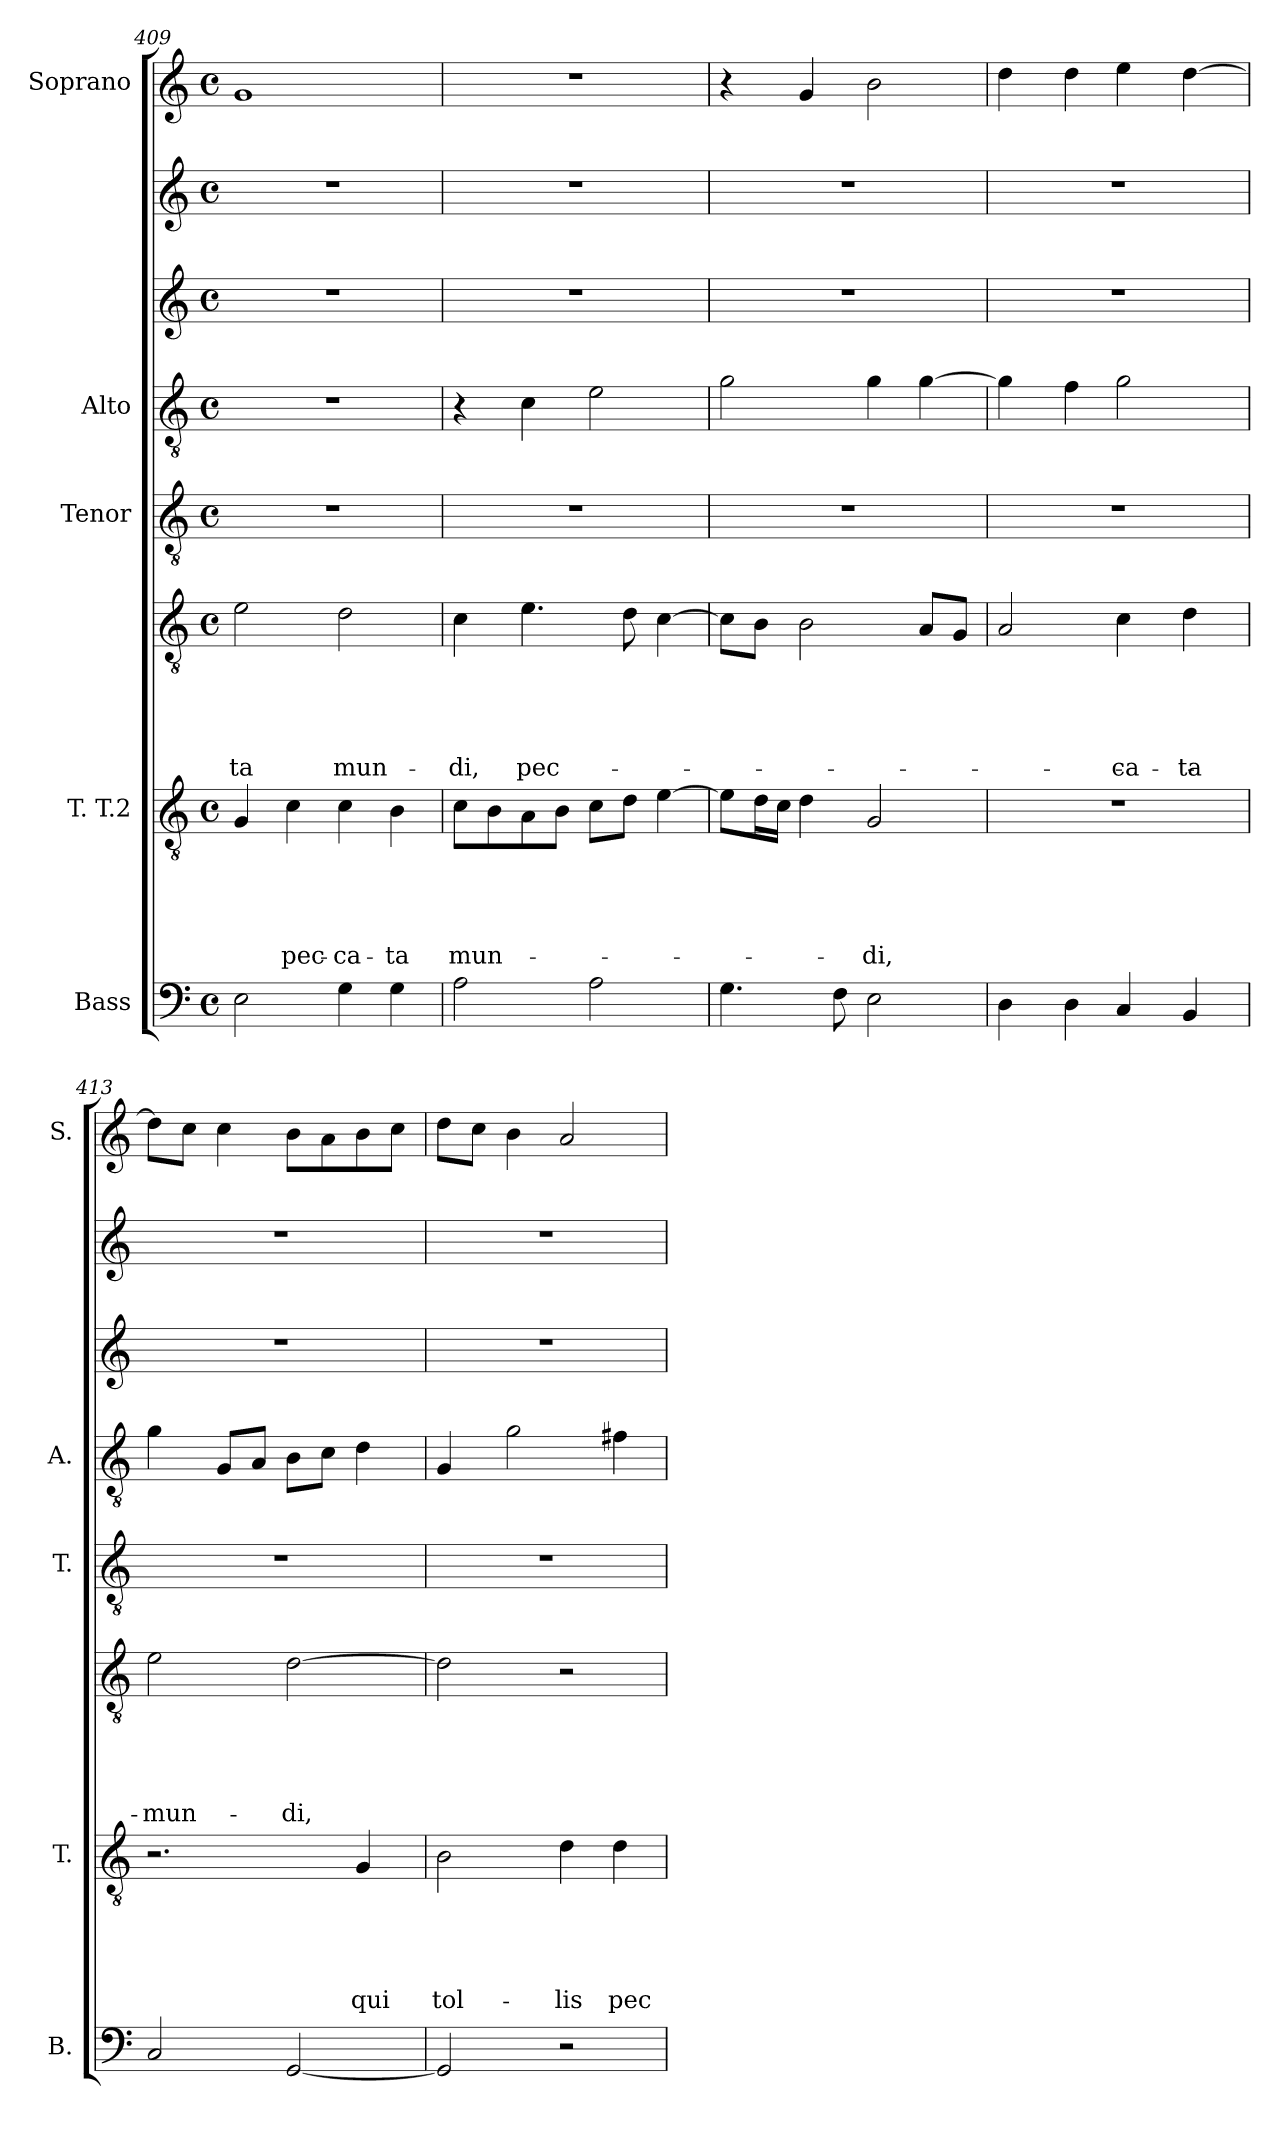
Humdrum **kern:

**kern	**kern	**text	**text	**text	**text	**text	**kern	**text	**text	**text	**text	**text	**kern	**kern	**kern	**kern	**kern
*part7	*part6	*part6	*part6	*part6	*part6	*part6	*part6	*part6	*part6	*part6	*part6	*part6	*part5	*part4	*part3	*part2	*part1
*staff8	*staff7	*staff7	*staff7	*staff7	*staff7	*staff7	*staff6	*staff6	*staff6	*staff6	*staff6	*staff6	*staff5	*staff4	*staff3	*staff2	*staff1
*I"Bass	*I"T. T.2	*	*	*	*	*	*	*	*	*	*	*	*I"Tenor	*I"Alto	*	*	*I"Soprano
*I'B.	*I'T.	*	*	*	*	*	*	*	*	*	*	*	*I'T.	*I'A.	*	*	*I'S.
*clefF4	*clefGv2	*	*	*	*	*	*clefGv2	*	*	*	*	*	*clefGv2	*clefGv2	*clefG2	*clefG2	*clefG2
*k[]	*k[]	*	*	*	*	*	*k[]	*	*	*	*	*	*k[]	*k[]	*k[]	*k[]	*k[]
*C:	*C:	*	*	*	*	*	*C:	*	*	*	*	*	*C:	*C:	*C:	*C:	*C:
*M4/4	*M4/4	*	*	*	*	*	*M4/4	*	*	*	*	*	*M4/4	*M4/4	*M4/4	*M4/4	*M4/4
*met(c)	*met(c)	*	*	*	*	*	*met(c)	*	*	*	*	*	*met(c)	*met(c)	*met(c)	*met(c)	*met(c)
=409	=409	=409	=409	=409	=409	=409	=409	=409	=409	=409	=409	=409	=409	=409	=409	=409	=409
!	!	!	!	!	!	!	!	!	!	!	!	!LO:LY:b	!	!	!	!	!
2E\	4G/	.	.	.	.	.	2e\	.	.	.	.	ta	1r	1r	1r	1r	1g
!	!	!	!	!	!	!LO:LY:b	!	!	!	!	!	!	!	!	!	!	!
.	4c\	.	.	.	.	-pec-	.	.	.	.	.	.	.	.	.	.	.
!	!	!	!	!	!	!LO:LY:b	!	!	!	!	!	!LO:LY:b	!	!	!	!	!
4G\	4c\	.	.	.	.	-ca-	2d\	.	.	.	.	mun-	.	.	.	.	.
!	!	!	!	!	!	!LO:LY:b	!	!	!	!	!	!	!	!	!	!	!
4G\	4B\	.	.	.	.	-ta	.	.	.	.	.	.	.	.	.	.	.
=410	=410	=410	=410	=410	=410	=410	=410	=410	=410	=410	=410	=410	=410	=410	=410	=410	=410
!	!	!	!	!	!	!LO:LY:b	!	!	!	!	!	!LO:LY:b	!	!	!	!	!
2A\	8c\L	.	.	.	.	-mun-	4c\	.	.	.	.	di,	1r	4r	1r	1r	1r
.	8B\	.	.	.	.	.	.	.	.	.	.	.	.	.	.	.	.
!	!	!	!	!	!	!	!	!	!	!	!	!LO:LY:b	!	!	!	!	!
.	8A\	.	.	.	.	.	4.e\	.	.	.	.	pec-	.	4c\	.	.	.
.	8B\J	.	.	.	.	.	.	.	.	.	.	.	.	.	.	.	.
2A\	8c\L	.	.	.	.	.	.	.	.	.	.	.	.	2e\	.	.	.
.	8d\J	.	.	.	.	.	8d\	.	.	.	.	.	.	.	.	.	.
.	[>4e\	.	.	.	.	.	[>4c\	.	.	.	.	.	.	.	.	.	.
=411	=411	=411	=411	=411	=411	=411	=411	=411	=411	=411	=411	=411	=411	=411	=411	=411	=411
4.G\	8e\L]	.	.	.	.	.	8c\L]	.	.	.	.	.	1r	2g\	1r	1r	4r
.	16d\L	.	.	.	.	.	8B\J	.	.	.	.	.	.	.	.	.	.
.	16c\JJ	.	.	.	.	.	.	.	.	.	.	.	.	.	.	.	.
.	4d\	.	.	.	.	.	2B\	.	.	.	.	.	.	.	.	.	4g/
8F\	.	.	.	.	.	.	.	.	.	.	.	.	.	.	.	.	.
!	!	!	!	!	!	!LO:LY:b	!	!	!	!	!	!	!	!	!	!	!
2E\	2G/	.	.	.	.	-di,	.	.	.	.	.	.	.	4g\	.	.	2b\
.	.	.	.	.	.	.	8A/L	.	.	.	.	.	.	[>4g\	.	.	.
.	.	.	.	.	.	.	8G/J	.	.	.	.	.	.	.	.	.	.
!!LO:LB:g=z
=412	=412	=412	=412	=412	=412	=412	=412	=412	=412	=412	=412	=412	=412	=412	=412	=412	=412
*	*	*	*	*	*	*	*^	*	*	*	*	*	*	*	*	*	*
4D\	1r	.	.	.	.	.	8.ryy	2A/	.	.	.	.	.	1r	4g\]	1r	1r	4dd\
.	.	.	.	.	.	.	2ryy	.	.	.	.	.	.	.	.	.	.	.
4D\	.	.	.	.	.	.	.	.	.	.	.	.	.	.	4f\	.	.	4dd\
!	!	!	!	!	!	!	!	!	!	!	!	!	!LO:LY:b	!	!	!	!	!
4C/	.	.	.	.	.	.	.	4c\	.	.	.	.	ca-	.	2g\	.	.	4ee\
.	.	.	.	.	.	.	4ryy	.	.	.	.	.	.	.	.	.	.	.
!	!	!	!	!	!	!	!	!	!	!	!	!	!LO:LY:b	!	!	!	!	!
4BB/	.	.	.	.	.	.	.	4d\	.	.	.	.	-ta	.	.	.	.	[>4dd\
.	.	.	.	.	.	.	16ryy	.	.	.	.	.	.	.	.	.	.	.
*	*	*	*	*	*	*	*v	*v	*	*	*	*	*	*	*	*	*	*
=413	=413	=413	=413	=413	=413	=413	=413	=413	=413	=413	=413	=413	=413	=413	=413	=413	=413
!	!	!	!	!	!	!	!	!	!	!	!	!LO:LY:b	!	!	!	!	!
2C/	2.r	.	.	.	.	.	2e\	.	.	.	.	mun-	1r	4g\	1r	1r	8dd\L]
.	.	.	.	.	.	.	.	.	.	.	.	.	.	.	.	.	8cc\J
.	.	.	.	.	.	.	.	.	.	.	.	.	.	8G/L	.	.	4cc\
.	.	.	.	.	.	.	.	.	.	.	.	.	.	8A/J	.	.	.
!	!	!	!	!	!	!	!	!	!	!	!	!LO:LY:b	!	!	!	!	!
[<2GG/	.	.	.	.	.	.	[>2d\	.	.	.	.	-di,	.	8B\L	.	.	8b\L
.	.	.	.	.	.	.	.	.	.	.	.	.	.	8c\J	.	.	8a\
!	!	!	!	!	!	!LO:LY:b	!	!	!	!	!	!	!	!	!	!	!
.	4G/	.	.	.	.	qui	.	.	.	.	.	.	.	4d\	.	.	8b\
.	.	.	.	.	.	.	.	.	.	.	.	.	.	.	.	.	8cc\J
=414	=414	=414	=414	=414	=414	=414	=414	=414	=414	=414	=414	=414	=414	=414	=414	=414	=414
!	!	!	!	!	!	!LO:LY:b	!	!	!	!	!	!	!	!	!	!	!
2GG/]	2B\	.	.	.	.	tol-	2d\]	.	.	.	.	.	1r	4G/	1r	1r	8dd\L
.	.	.	.	.	.	.	.	.	.	.	.	.	.	.	.	.	8cc\J
.	.	.	.	.	.	.	.	.	.	.	.	.	.	2g\	.	.	4b\
!	!	!	!	!	!	!LO:LY:b	!	!	!	!	!	!	!	!	!	!	!
2r	4d\	.	.	.	.	-lis	2r	.	.	.	.	.	.	.	.	.	2a/
!	!	!	!	!	!	!LO:LY:b	!	!	!	!	!	!	!	!	!	!	!
.	4d\	.	.	.	.	pec-	.	.	.	.	.	.	.	4f#X\	.	.	.
=	=	=	=	=	=	=	=	=	=	=	=	=	=	=	=	=	=
*-	*-	*-	*-	*-	*-	*-	*-	*-	*-	*-	*-	*-	*-	*-	*-	*-	*-
